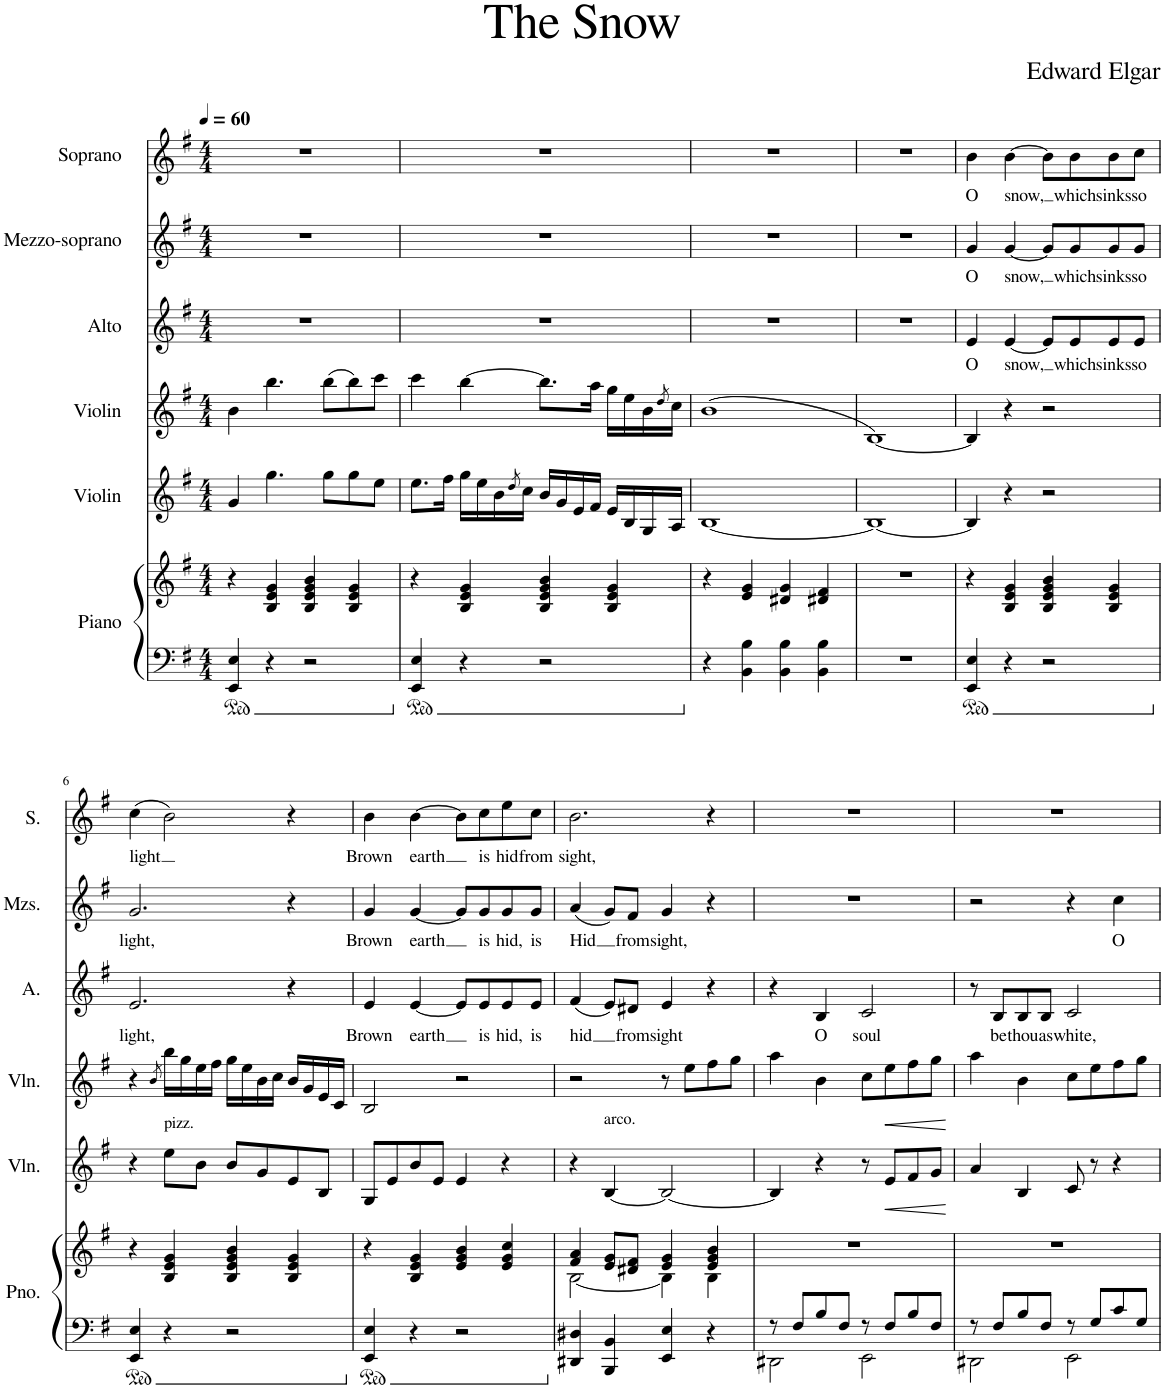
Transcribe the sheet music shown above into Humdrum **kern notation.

**kern	**kern	**kern	**dynam	**kern	**dynam	**kern	**text	**kern	**text	**kern	**text
*part6	*part6	*part5	*part5	*part4	*part4	*part3	*part3	*part2	*part2	*part1	*part1
*staff7	*staff6	*staff5	*staff5	*staff4	*staff4	*staff3	*staff3	*staff2	*staff2	*staff1	*staff1
*I"Piano	*	*I"Violin	*	*I"Violin	*	*I"Alto	*	*I"Mezzo-soprano	*	*I"Soprano	*
*I'Pno.	*	*I'Vln.	*	*I'Vln.	*	*I'A.	*	*I'Mzs.	*	*I'S.	*
*clefF4	*clefG2	*clefG2	*	*clefG2	*	*clefG2	*	*clefG2	*	*clefG2	*
*k[f#]	*k[f#]	*k[f#]	*	*k[f#]	*	*k[f#]	*	*k[f#]	*	*k[f#]	*
*M4/4	*M4/4	*M4/4	*	*M4/4	*	*M4/4	*	*M4/4	*	*M4/4	*
*MM60	*MM60	*MM60	*	*MM60	*	*MM60	*	*MM60	*	*MM60	*
=1	=1	=1	=1	=1	=1	=1	=1	=1	=1	=1	=1
4EE/ 4E/	4r	4g/	.	4b\	.	1r	.	1r	.	1r	.
4r	4B/ 4e/ 4g/	4.gg\	.	4.bb\	.	.	.	.	.	.	.
2r	4B/ 4e/ 4g/ 4b/	.	.	.	.	.	.	.	.	.	.
.	.	8gg\L	.	(8bb\L	.	.	.	.	.	.	.
.	4B/ 4e/ 4g/	8gg\	.	8bb\)	.	.	.	.	.	.	.
.	.	8ee\J	.	8ccc\J	.	.	.	.	.	.	.
=2	=2	=2	=2	=2	=2	=2	=2	=2	=2	=2	=2
4EE/ 4E/	4r	8.ee\L	.	4ccc\	.	1r	.	1r	.	1r	.
.	.	16ff#\Jk	.	.	.	.	.	.	.	.	.
4r	4B/ 4e/ 4g/	16gg\LL	.	[4bb\	.	.	.	.	.	.	.
.	.	16ee\	.	.	.	.	.	.	.	.	.
.	.	16b\	.	.	.	.	.	.	.	.	.
.	.	8qdd/	.	.	.	.	.	.	.	.	.
.	.	16cc\JJ	.	.	.	.	.	.	.	.	.
2r	4B/ 4e/ 4g/ 4b/	16b/LL	.	8.bb\L]	.	.	.	.	.	.	.
.	.	16g/	.	.	.	.	.	.	.	.	.
.	.	16e/	.	.	.	.	.	.	.	.	.
.	.	16f#/JJ	.	16aa\Jk	.	.	.	.	.	.	.
.	4B/ 4e/ 4g/	16e/LL	.	16gg\LL	.	.	.	.	.	.	.
.	.	16B/	.	16ee\	.	.	.	.	.	.	.
.	.	16G/	.	16b\	.	.	.	.	.	.	.
.	.	.	.	8qdd/	.	.	.	.	.	.	.
.	.	16A/JJ	.	16cc\JJ	.	.	.	.	.	.	.
=3	=3	=3	=3	=3	=3	=3	=3	=3	=3	=3	=3
4r	4r	[1B	.	(1b	.	1r	.	1r	.	1r	.
4BB\ 4B\	4e/ 4g/	.	.	.	.	.	.	.	.	.	.
4BB\ 4B\	4d#X/ 4g/	.	.	.	.	.	.	.	.	.	.
4BB\ 4B\	4d#X/ 4f#/	.	.	.	.	.	.	.	.	.	.
=4	=4	=4	=4	=4	=4	=4	=4	=4	=4	=4	=4
1r	1r	1B_	.	[1B)	.	1r	.	1r	.	1r	.
=5	=5	=5	=5	=5	=5	=5	=5	=5	=5	=5	=5
!	!	!	!	!	!	!	!LO:LY:b	!	!LO:LY:b	!	!LO:LY:b
4EE/ 4E/	4r	4B/]	.	4B/]	.	4e/	O	4g/	O	4b\	O
!	!	!	!	!	!	!	!LO:LY:b	!	!LO:LY:b	!	!LO:LY:b
4r	4B/ 4e/ 4g/	4r	.	4r	.	[4e/	snow,	[4g/	snow,	[4b\	snow,
2r	4B/ 4e/ 4g/ 4b/	2r	.	2r	.	8e/L]	.	8g/L]	.	8b\L]	.
!	!	!	!	!	!	!	!LO:LY:b	!	!LO:LY:b	!	!LO:LY:b
.	.	.	.	.	.	8e/	which	8g/	which	8b\	which
!	!	!	!	!	!	!	!LO:LY:b	!	!LO:LY:b	!	!LO:LY:b
.	4B/ 4e/ 4g/	.	.	.	.	8e/	sinks	8g/	sinks	8b\	sinks
!	!	!	!	!	!	!	!LO:LY:b	!	!LO:LY:b	!	!LO:LY:b
.	.	.	.	.	.	8e/J	so	8g/J	so	8cc\J	so
!!LO:LB:g=z
=6	=6	=6	=6	=6	=6	=6	=6	=6	=6	=6	=6
!	!	!	!	!	!	!	!LO:LY:b	!	!LO:LY:b	!	!LO:LY:b
4EE/ 4E/	4r	4r	.	4r	.	2.e/	light,	2.g/	light,	(4cc\	light
.	.	.	.	8qb/	.	.	.	.	.	.	.
!	!	!LO:TX:a:t=pizz.	!	!	!	!	!	!	!	!	!
4r	4B/ 4e/ 4g/	8ee\L	.	16bb\LL	.	.	.	.	.	2b\)	.
.	.	.	.	16gg\	.	.	.	.	.	.	.
.	.	8b\J	.	16ee\	.	.	.	.	.	.	.
.	.	.	.	16ff#\JJ	.	.	.	.	.	.	.
2r	4B/ 4e/ 4g/ 4b/	8b/L	.	16gg\LL	.	.	.	.	.	.	.
.	.	.	.	16ee\	.	.	.	.	.	.	.
.	.	8g/	.	16b\	.	.	.	.	.	.	.
.	.	.	.	16cc\JJ	.	.	.	.	.	.	.
.	4B/ 4e/ 4g/	8e/	.	16b/LL	.	4r	.	4r	.	4r	.
.	.	.	.	16g/	.	.	.	.	.	.	.
.	.	8B/J	.	16e/	.	.	.	.	.	.	.
.	.	.	.	16c/JJ	.	.	.	.	.	.	.
=7	=7	=7	=7	=7	=7	=7	=7	=7	=7	=7	=7
!	!	!	!	!	!	!	!LO:LY:b	!	!LO:LY:b	!	!LO:LY:b
4EE/ 4E/	4r	8G/L	.	2B/	.	4e/	Brown	4g/	Brown	4b\	Brown
.	.	8e/	.	.	.	.	.	.	.	.	.
!	!	!	!	!	!	!	!LO:LY:b	!	!LO:LY:b	!	!LO:LY:b
4r	4B/ 4e/ 4g/	8b/	.	.	.	[4e/	earth	[4g/	earth	[4b\	earth
.	.	8e/J	.	.	.	.	.	.	.	.	.
2r	4e/ 4g/ 4b/	4e/	.	2r	.	8e/L]	.	8g/L]	.	8b\L]	.
!	!	!	!	!	!	!	!LO:LY:b	!	!LO:LY:b	!	!LO:LY:b
.	.	.	.	.	.	8e/	is	8g/	is	8cc\	is
!	!	!	!	!	!	!	!LO:LY:b	!	!LO:LY:b	!	!LO:LY:b
.	4e/ 4g/ 4cc/	4r	.	.	.	8e/	hid,	8g/	hid,	8ee\	hid
!	!	!	!	!	!	!	!LO:LY:b	!	!LO:LY:b	!	!LO:LY:b
.	.	.	.	.	.	8e/J	is	8g/J	is	8cc\J	from
=8	=8	=8	=8	=8	=8	=8	=8	=8	=8	=8	=8
*	*^	*	*	*	*	*	*	*	*	*	*
!	!	!	!	!	!	!	!	!LO:LY:b	!	!LO:LY:b	!	!LO:LY:b
4DD#X/ 4D#X/	4f#/ 4a/	[2B\	4r	.	2r	.	(4f#/	hid	(4a/	Hid	2.b\	sight,
!	!	!	!LO:TX:a:t=arco.	!	!	!	!	!	!	!	!	!
4BBB/ 4BB/	8e/ 8g/L	.	[4B/	.	.	.	8e/L)	.	8g/L)	.	.	.
!	!	!	!	!	!	!	!	!LO:LY:b	!	!LO:LY:b	!	!
.	8d#X/ 8f#/J	.	.	.	.	.	8d#X/J	from	8f#/J	from	.	.
!	!	!	!	!	!	!	!	!LO:LY:b	!	!LO:LY:b	!	!
4EE/ 4E/	4e/ 4g/	4B\]	2B/_	.	8r	.	4e/	sight	4g/	sight,	.	.
.	.	.	.	.	8ee\L	.	.	.	.	.	.	.
4r	4e/ 4g/ 4b/	4B\	.	.	8ff#\	.	4r	.	4r	.	4r	.
.	.	.	.	.	8gg\J	.	.	.	.	.	.	.
*	*v	*v	*	*	*	*	*	*	*	*	*	*
=9	=9	=9	=9	=9	=9	=9	=9	=9	=9	=9	=9
*^	*	*	*	*	*	*	*	*	*	*	*
8r	2DD#X\	1r	4B/]	.	4aa\	.	4r	.	1r	.	1r	.
8F#/L	.	.	.	.	.	.	.	.	.	.	.	.
!	!	!	!	!	!	!	!	!LO:LY:b	!	!	!	!
8B/	.	.	4r	.	4b\	.	4B/	O	.	.	.	.
8F#/J	.	.	.	.	.	.	.	.	.	.	.	.
!	!	!	!	!	!	!	!	!LO:LY:b	!	!	!	!
8r	2EE\	.	8r	.	8cc\L	.	2c/	soul	.	.	.	.
!	!	!	!	!LO:HP:b	!	!LO:HP:b	!	!	!	!	!	!
8F#/L	.	.	8e/L	<	8ee\	<	.	.	.	.	.	.
8B/	.	.	8f#/	.	8ff#\	.	.	.	.	.	.	.
8F#/J	.	.	8g/J	.	8gg\J	.	.	.	.	.	.	.
*v	*v	*	*	*	*	*	*	*	*	*	*	*
.	.	.	[	.	[	.	.	.	.	.	.
=10	=10	=10	=10	=10	=10	=10	=10	=10	=10	=10	=10
*^	*	*	*	*	*	*	*	*	*	*	*
8r	2DD#X\	1r	4a/	.	4aa\	.	8r	.	2r	.	1r	.
!	!	!	!	!	!	!	!	!LO:LY:b	!	!	!	!
8F#/L	.	.	.	.	.	.	8B/L	be	.	.	.	.
!	!	!	!	!	!	!	!	!LO:LY:b	!	!	!	!
8B/	.	.	4B/	.	4b\	.	8B/	thou	.	.	.	.
!	!	!	!	!	!	!	!	!LO:LY:b	!	!	!	!
8F#/J	.	.	.	.	.	.	8B/J	as	.	.	.	.
!	!	!	!	!	!	!	!	!LO:LY:b	!	!	!	!
8r	2EE\	.	8c/	.	8cc\L	.	2c/	white,	4r	.	.	.
8G/L	.	.	8r	.	8ee\	.	.	.	.	.	.	.
!	!	!	!	!	!	!	!	!	!	!LO:LY:b	!	!
8c/	.	.	4r	.	8ff#\	.	.	.	4cc\	O	.	.
8G/J	.	.	.	.	8gg\J	.	.	.	.	.	.	.
*v	*v	*	*	*	*	*	*	*	*	*	*	*
=	=	=	=	=	=	=	=	=	=	=	=
*-	*-	*-	*-	*-	*-	*-	*-	*-	*-	*-	*-
